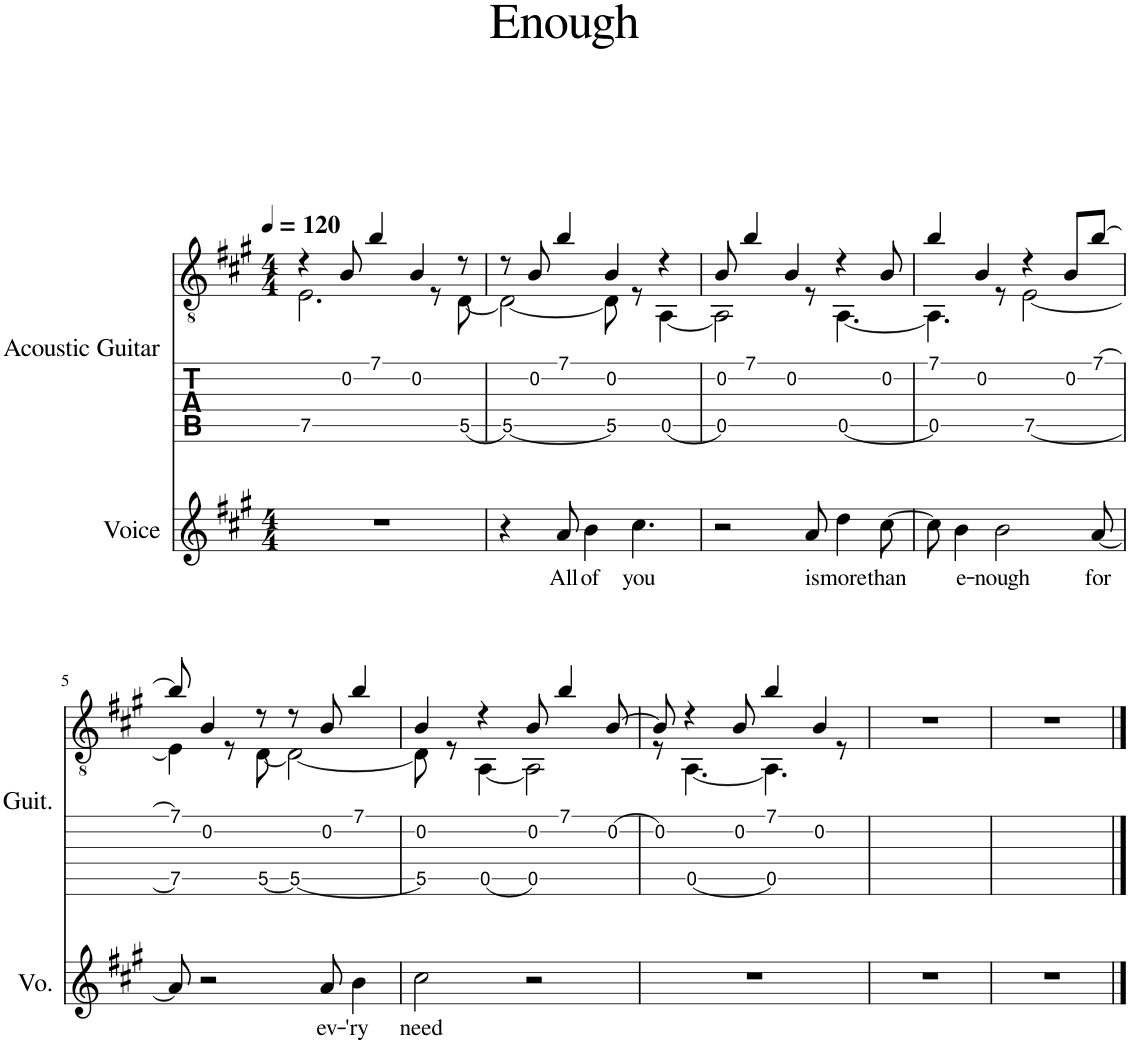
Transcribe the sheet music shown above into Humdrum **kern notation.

**kern	**text	**kern	**kern
*part2	*part2	*part1	*part1
*staff3	*staff3	*staff2	*staff1
*I"Voice	*	*I"Acoustic Guitar	*
*I'Vo.	*	*I'Guit.	*
*	*	*stria6	*
*clefG2	*	*	*clefGv2
*k[f#c#g#]	*	*k[f#c#g#]	*k[f#c#g#]
*M4/4	*	*M4/4	*M4/4
*MM120	*	*MM120	*MM120
=1	=1	=1	=1
*	*	*^	*^
1r	.	4r	2.E	4r	2.E\
.	.	8B	.	8B/	.
.	.	4b	.	4b/	.
.	.	4B	.	4B/	.
.	.	.	8r	.	8r
.	.	8r	[8D	8r	[8D\
=2	=2	=2	=2	=2	=2
4r	.	8r	2D_	8r	2D\_
.	.	8B	.	8B/	.
!	!LO:LY:b	!	!	!	!
8a/	All	4b	.	4b/	.
!	!LO:LY:b	!	!	!	!
4b\	of	.	.	.	.
.	.	4B	8D]	4B/	8D\]
!	!LO:LY:b	!	!	!	!
4.cc#\	you	.	8r	.	8r
.	.	4r	[4AA	4r	[4AA\
=3	=3	=3	=3	=3	=3
2r	.	8B	2AA]	8B/	2AA\]
.	.	4b	.	4b/	.
.	.	4B	.	4B/	.
!	!LO:LY:b	!	!	!	!
8a/	is	.	8r	.	8r
!	!LO:LY:b	!	!	!	!
4dd\	more	4r	[4.AA	4r	[4.AA\
!	!LO:LY:b	!	!	!	!
[8cc#\	than	8B	.	8B/	.
=4	=4	=4	=4	=4	=4
8cc#\]	.	4b	4.AA]	4b/	4.AA\]
!	!LO:LY:b	!	!	!	!
4b\	e-	.	.	.	.
.	.	4B	.	4B/	.
!	!LO:LY:b	!	!	!	!
2b\	-nough	.	8r	.	8r
.	.	4r	[2E	4r	[2E\
.	.	8BL	.	8B/L	.
!	!LO:LY:b	!	!	!	!
[8a/	for	[8bJ	.	[8b/J	.
!!LO:LB:g=z	!!
=5	=5	=5	=5	=5	=5
8a/]	.	8b]	4E]	8b/]	4E\]
2r	.	4B	.	4B/	.
.	.	.	8r	.	8r
.	.	8r	[8D	8r	[8D\
.	.	8r	2D_	8r	2D\_
!	!LO:LY:b	!	!	!	!
8a/	ev-	8B	.	8B/	.
!	!LO:LY:b	!	!	!	!
4b\	-'ry	4b	.	4b/	.
=6	=6	=6	=6	=6	=6
!	!LO:LY:b	!	!	!	!
2cc#\	need	4B	8D]	4B/	8D\]
.	.	.	8r	.	8r
.	.	4r	[4AA	4r	[4AA\
2r	.	8B	2AA]	8B/	2AA\]
.	.	4b	.	4b/	.
.	.	[8B	.	[8B/	.
=7	=7	=7	=7	=7	=7
1r	.	8B]	8r	8B/]	8r
.	.	4r	[4.AA	4r	[4.AA\
.	.	8B	.	8B/	.
.	.	4b	4.AA]	4b/	4.AA\]
.	.	4B	.	4B/	.
.	.	.	8r	.	8r
*	*	*v	*v	*	*
*	*	*	*v	*v
=8	=8	=8	=8
1r	.	1r	1r
=9	=9	=9	=9
1r	.	1r	1r
==	==	==	==
*-	*-	*-	*-
